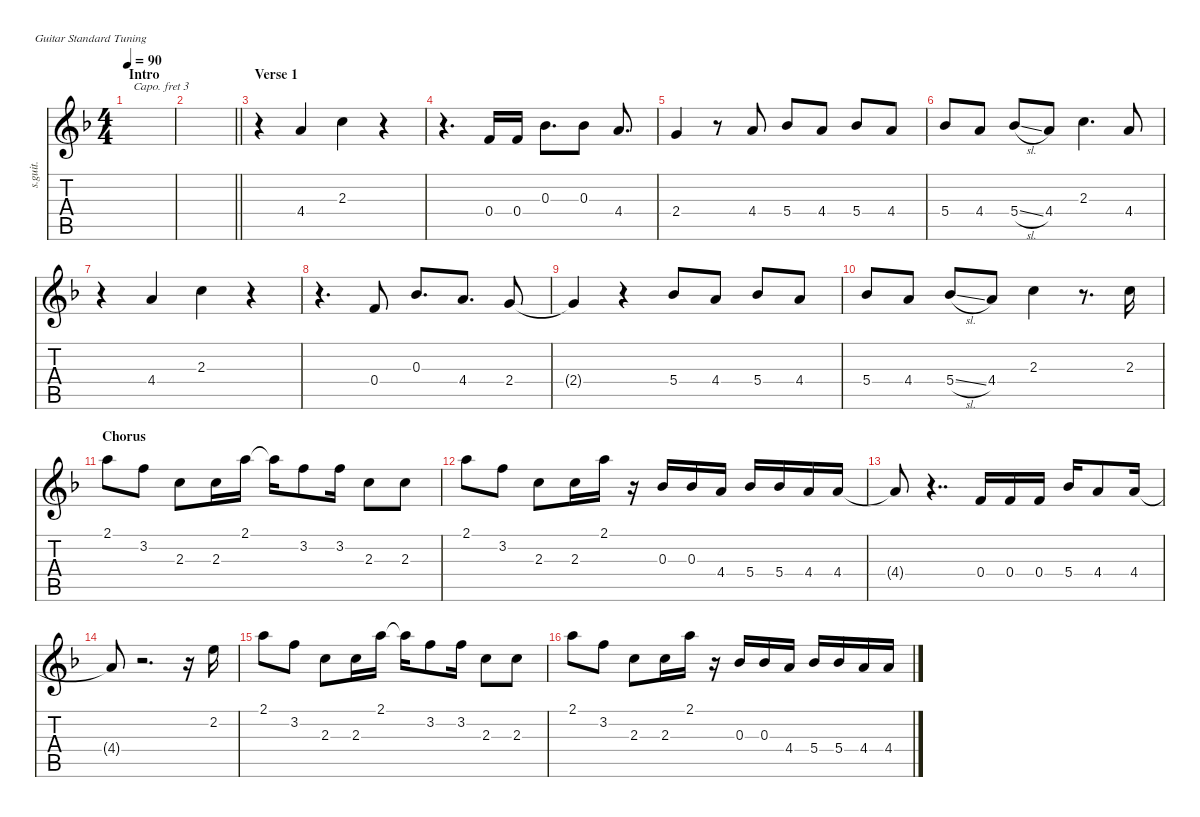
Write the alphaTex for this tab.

\defaultSystemsLayout 4
\hideDynamics
\bracketExtendMode nobrackets
\track ("Steel Guitar" "s.guit.") {instrument acousticguitarsteel}
\staff {score tabs}
\capo 3
\tuning (E4 B3 G3 D3 A2 E2)
\ts (4 4)
\section ("" "Intro")
\tempo 90
\clef g2
\ks f
|
\barLineRight lightlight
|
\section ("" "Verse 1")
r.4 4.4{acc forcenatural}.4 2.3{acc forcenatural}.4 r.4 |
r.4{d} 0.4{acc forcenatural}.16 0.4{acc forcenatural}.16 0.3{acc b}.8{d} 0.3{acc b}.8 4.4{acc forcenatural}.8{d} |
2.4{acc forcenatural}.4 r.8 4.4{acc forcenatural}.8 5.4{acc b}.8 4.4{acc forcenatural}.8 5.4{acc b}.8 4.4{acc forcenatural}.8 |
5.4{acc b}.8 4.4{acc forcenatural}.8 5.4{sl acc b}.8 4.4{acc forcenatural}.8 2.3{acc forcenatural}.4{d} 4.4{acc forcenatural}.8 |
r.4 4.4{acc forcenatural}.4 2.3{acc forcenatural}.4 r.4 |
r.4{d} 0.4{acc forcenatural}.8 0.3{acc b}.8{d} 4.4{acc forcenatural}.8{d} 2.4{acc forcenatural}.8 |
2.4{t acc forcenatural}.4 r.4 5.4{acc b}.8 4.4{acc forcenatural}.8 5.4{acc b}.8 4.4{acc forcenatural}.8 |
5.4{acc b}.8 4.4{acc forcenatural}.8 5.4{sl acc b}.8 4.4{acc forcenatural}.8 2.3{acc forcenatural}.4 r.8{d} 2.3{acc forcenatural}.16 |
\section ("" "Chorus")
2.1{acc forcenatural}.8 3.2{acc forcenatural}.8 2.3{acc forcenatural}.8 2.3{acc forcenatural}.16 2.1{acc forcenatural}.16 2.1{t acc forcenatural}.16 3.2{acc forcenatural}.8 3.2{acc forcenatural}.16 2.3{acc forcenatural}.8 2.3{acc forcenatural}.8 |
2.1{acc forcenatural}.8 3.2{acc forcenatural}.8 2.3{acc forcenatural}.8 2.3{acc forcenatural}.16 2.1{acc forcenatural}.16 r.16 0.3{acc b}.16 0.3{acc b}.16 4.4{acc forcenatural}.16 5.4{acc b}.16 5.4{acc b}.16 4.4{acc forcenatural}.16 4.4{acc forcenatural}.16 |
4.4{t acc forcenatural}.8 r.4{dd} 0.4{acc forcenatural}.16 0.4{acc forcenatural}.16 0.4{acc forcenatural}.16 5.4{acc b}.16 4.4{acc forcenatural}.8 4.4{acc forcenatural}.16 |
4.4{t acc forcenatural}.8 r.2{d} r.16 2.2{acc forcenatural}.16 |
2.1{acc forcenatural}.8 3.2{acc forcenatural}.8 2.3{acc forcenatural}.8 2.3{acc forcenatural}.16 2.1{acc forcenatural}.16 2.1{t acc forcenatural}.16 3.2{acc forcenatural}.8 3.2{acc forcenatural}.16 2.3{acc forcenatural}.8 2.3{acc forcenatural}.8 |
2.1{acc forcenatural}.8 3.2{acc forcenatural}.8 2.3{acc forcenatural}.8 2.3{acc forcenatural}.16 2.1{acc forcenatural}.16 r.16 0.3{acc b}.16 0.3{acc b}.16 4.4{acc forcenatural}.16 5.4{acc b}.16 5.4{acc b}.16 4.4{acc forcenatural}.16 4.4{acc forcenatural}.16
